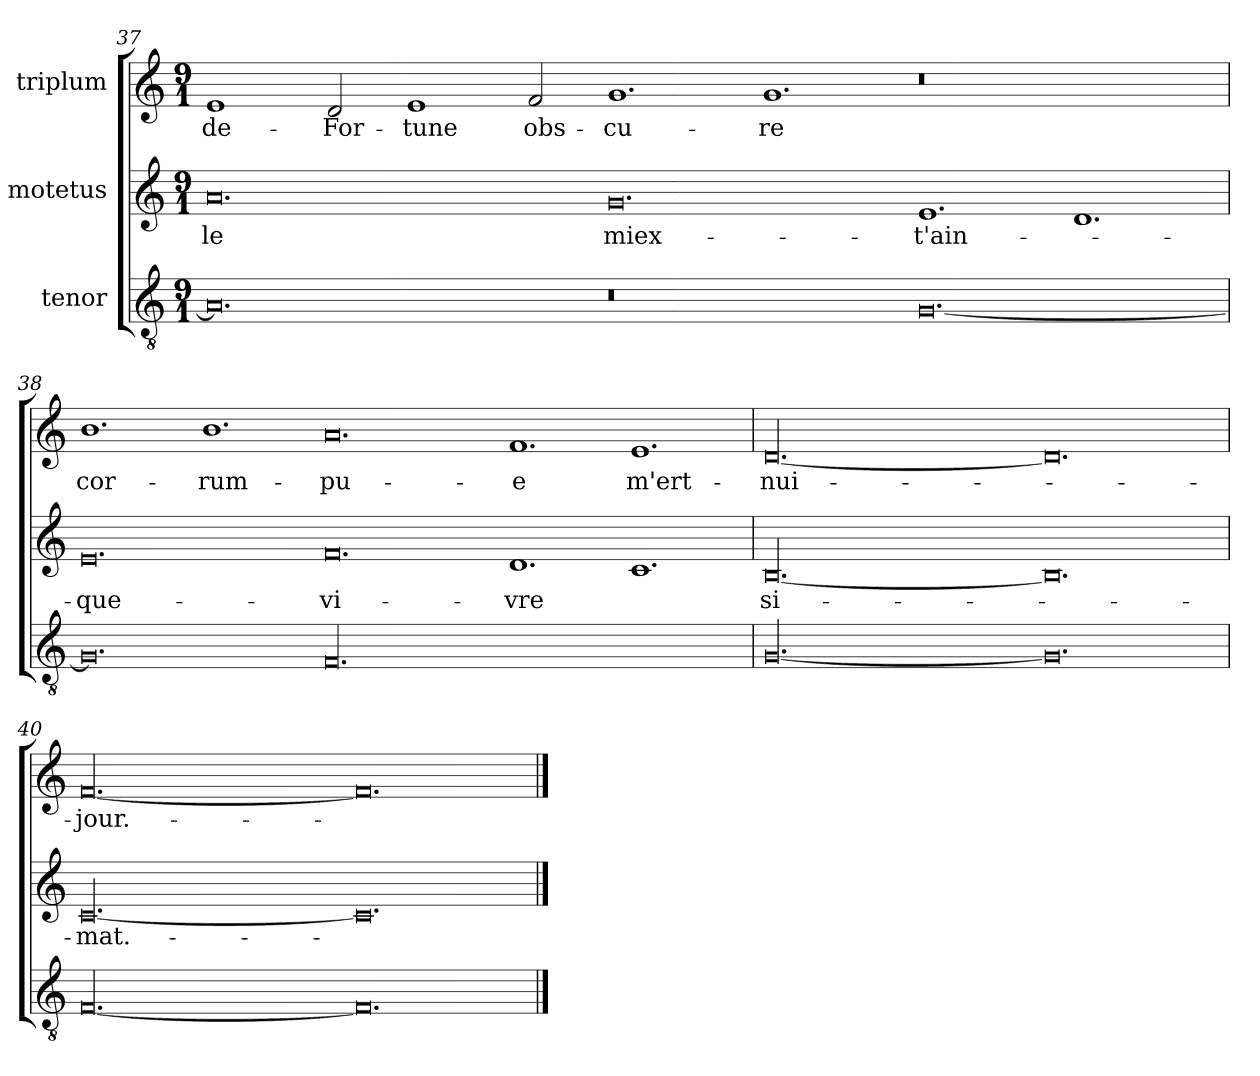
**kern	**kern	**text	**kern	**text
*part3	*part2	*part2	*part1	*part1
*staff3	*staff2	*staff2	*staff1	*staff1
*I"tenor	*I"motetus	*	*I"triplum	*
!!LO:PB:g=z
*clefGv2	*clefG2	*	*clefG2	*
*k[]	*k[]	*	*k[]	*
*C:	*C:	*	*C:	*
*M9/1	*M9/1	*	*M9/1	*
=37	=37	=37	=37	=37
0.A/]	0.a/	-le	1e/	de-
.	.	.	2d/	For-
.	.	.	1e/	-tune
.	.	.	2f/	obs-
0.r	0.g/	miex-	1.g/	-cu-
.	.	.	1.g/	-re
[0.G/	1.e/	t'ain-	0.r	.
.	1.d/	.	.	.
=38	=38	=38	=38	=38
0.G/]	0.e/	que-	1.b\	cor-
.	.	.	1.b\	-rum-
00.F/	0.f/	vi-	0.a/	-pu-
.	1.d/	-vre	1.f/	-e
.	1.c/	.	1.e/	m'ert-
=39	=39	=39	=39	=39
[00.G/	[00.B/	si-	[00.d/	nui-
0.G/]	0.B/]	.	0.d/]	.
=40	=40	=40	=40	=40
[00.F/	[00.c/	mat.-	[00.f/	jour.-
0.F/]	0.c/]	.	0.f/]	.
==	==	==	==	==
*-	*-	*-	*-	*-
